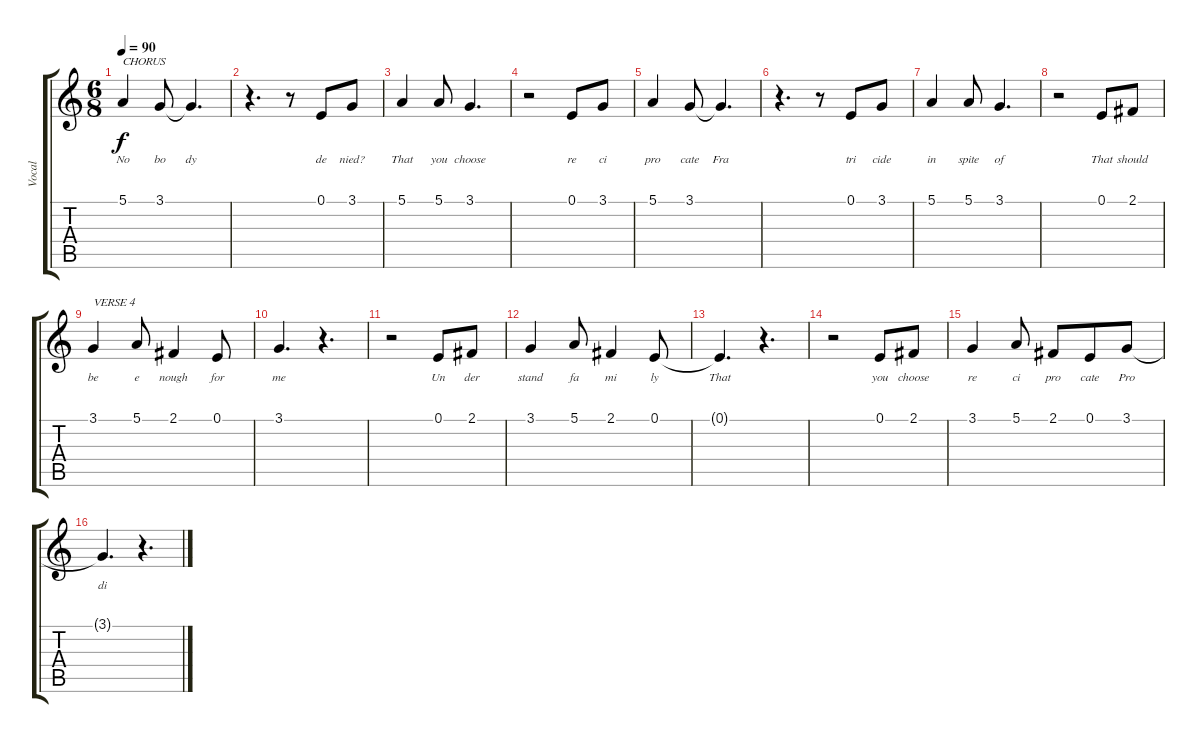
\track ("Vocal" "Vocal") {instrument acousticgrandpiano}
\staff {score tabs}
\tuning (E4 B3 G3 D3 A2 E2) {hide}
\ts (6 8)
\tempo 90
\clef g2
\ks c
5.1.4{txt "CHORUS" lyrics (0 "No") lyrics (1 "") lyrics (2 "") lyrics (3 "") lyrics (4 "") dy f} 3.1.8{lyrics (0 "bo") lyrics (1 "") lyrics (2 "") lyrics (3 "") lyrics (4 "")} 3.1{t}.4{d lyrics (0 "dy") lyrics (1 "") lyrics (2 "") lyrics (3 "") lyrics (4 "")} |
r.4{d} r.8 0.1.8{lyrics (0 "de") lyrics (1 "") lyrics (2 "") lyrics (3 "") lyrics (4 "")} 3.1.8{lyrics (0 "nied?") lyrics (1 "") lyrics (2 "") lyrics (3 "") lyrics (4 "")} |
5.1.4{lyrics (0 "That") lyrics (1 "") lyrics (2 "") lyrics (3 "") lyrics (4 "")} 5.1.8{lyrics (0 "you") lyrics (1 "") lyrics (2 "") lyrics (3 "") lyrics (4 "")} 3.1.4{d lyrics (0 "choose") lyrics (1 "") lyrics (2 "") lyrics (3 "") lyrics (4 "")} |
r.2 0.1.8{lyrics (0 "re") lyrics (1 "") lyrics (2 "") lyrics (3 "") lyrics (4 "")} 3.1.8{lyrics (0 "ci") lyrics (1 "") lyrics (2 "") lyrics (3 "") lyrics (4 "")} |
5.1.4{lyrics (0 "pro") lyrics (1 "") lyrics (2 "") lyrics (3 "") lyrics (4 "")} 3.1.8{lyrics (0 "cate") lyrics (1 "") lyrics (2 "") lyrics (3 "") lyrics (4 "")} 3.1{t}.4{d lyrics (0 "Fra") lyrics (1 "") lyrics (2 "") lyrics (3 "") lyrics (4 "")} |
r.4{d} r.8 0.1.8{lyrics (0 "tri") lyrics (1 "") lyrics (2 "") lyrics (3 "") lyrics (4 "")} 3.1.8{lyrics (0 "cide") lyrics (1 "") lyrics (2 "") lyrics (3 "") lyrics (4 "")} |
5.1.4{lyrics (0 "in") lyrics (1 "") lyrics (2 "") lyrics (3 "") lyrics (4 "")} 5.1.8{lyrics (0 "spite") lyrics (1 "") lyrics (2 "") lyrics (3 "") lyrics (4 "")} 3.1.4{d lyrics (0 "of") lyrics (1 "") lyrics (2 "") lyrics (3 "") lyrics (4 "")} |
r.2 0.1.8{lyrics (0 "That") lyrics (1 "") lyrics (2 "") lyrics (3 "") lyrics (4 "")} 2.1.8{lyrics (0 "should") lyrics (1 "") lyrics (2 "") lyrics (3 "") lyrics (4 "")} |
3.1.4{txt "VERSE 4" lyrics (0 "be") lyrics (1 "") lyrics (2 "") lyrics (3 "") lyrics (4 "")} 5.1.8{lyrics (0 "e") lyrics (1 "") lyrics (2 "") lyrics (3 "") lyrics (4 "")} 2.1.4{lyrics (0 "nough") lyrics (1 "") lyrics (2 "") lyrics (3 "") lyrics (4 "")} 0.1.8{lyrics (0 "for") lyrics (1 "") lyrics (2 "") lyrics (3 "") lyrics (4 "")} |
3.1.4{d lyrics (0 "me") lyrics (1 "") lyrics (2 "") lyrics (3 "") lyrics (4 "")} r.4{d} |
r.2 0.1.8{lyrics (0 "Un") lyrics (1 "") lyrics (2 "") lyrics (3 "") lyrics (4 "")} 2.1.8{lyrics (0 "der") lyrics (1 "") lyrics (2 "") lyrics (3 "") lyrics (4 "")} |
3.1.4{lyrics (0 "stand") lyrics (1 "") lyrics (2 "") lyrics (3 "") lyrics (4 "")} 5.1.8{lyrics (0 "fa") lyrics (1 "") lyrics (2 "") lyrics (3 "") lyrics (4 "")} 2.1.4{lyrics (0 "mi") lyrics (1 "") lyrics (2 "") lyrics (3 "") lyrics (4 "")} 0.1.8{lyrics (0 "ly") lyrics (1 "") lyrics (2 "") lyrics (3 "") lyrics (4 "")} |
0.1{t}.4{d lyrics (0 "That") lyrics (1 "") lyrics (2 "") lyrics (3 "") lyrics (4 "")} r.4{d} |
r.2 0.1.8{lyrics (0 "you") lyrics (1 "") lyrics (2 "") lyrics (3 "") lyrics (4 "")} 2.1.8{lyrics (0 "choose") lyrics (1 "") lyrics (2 "") lyrics (3 "") lyrics (4 "")} |
3.1.4{lyrics (0 "re") lyrics (1 "") lyrics (2 "") lyrics (3 "") lyrics (4 "")} 5.1.8{lyrics (0 "ci") lyrics (1 "") lyrics (2 "") lyrics (3 "") lyrics (4 "")} 2.1.8{lyrics (0 "pro") lyrics (1 "") lyrics (2 "") lyrics (3 "") lyrics (4 "")} 0.1.8{lyrics (0 "cate") lyrics (1 "") lyrics (2 "") lyrics (3 "") lyrics (4 "")} 3.1.8{lyrics (0 "Pro") lyrics (1 "") lyrics (2 "") lyrics (3 "") lyrics (4 "")} |
3.1{t}.4{d lyrics (0 "di") lyrics (1 "") lyrics (2 "") lyrics (3 "") lyrics (4 "")} r.4{d}
